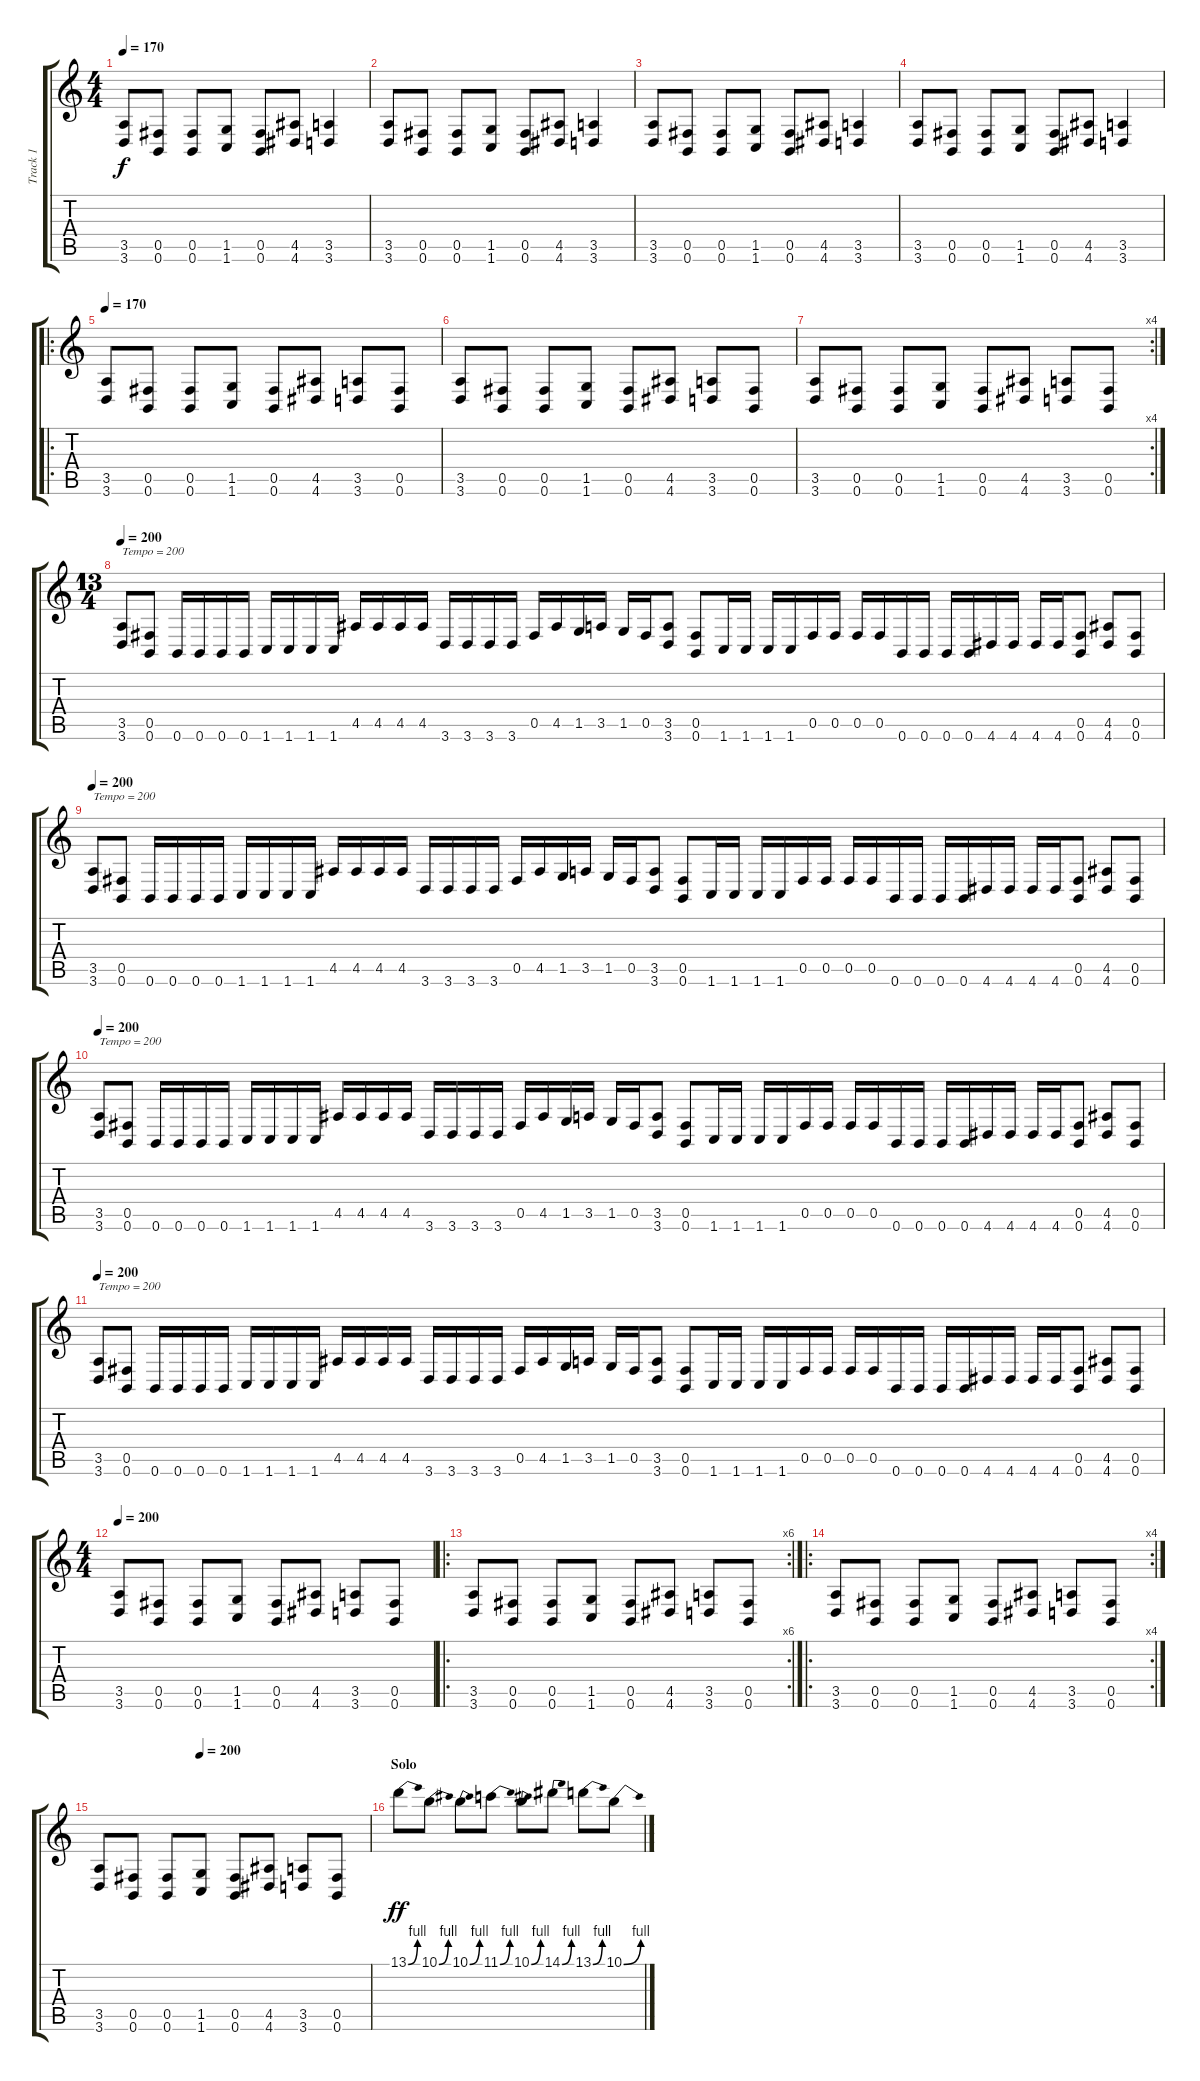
\track ("Track 1" "Track 1") {instrument overdrivenguitar}
\staff {score tabs}
\tuning (Db4 Ab3 E3 B2 Gb2 B1) {hide}
\ts (4 4)
\tempo 170
\clef g2
\ks c
(3.5 3.6).8{dy f} (0.5 0.6).8 (0.5 0.6).8 (1.5 1.6).8 (0.5 0.6).8 (4.5 4.6).8 (3.5 3.6).4 |
(3.5 3.6).8 (0.5 0.6).8 (0.5 0.6).8 (1.5 1.6).8 (0.5 0.6).8 (4.5 4.6).8 (3.5 3.6).4 |
(3.5 3.6).8 (0.5 0.6).8 (0.5 0.6).8 (1.5 1.6).8 (0.5 0.6).8 (4.5 4.6).8 (3.5 3.6).4 |
(3.5 3.6).8 (0.5 0.6).8 (0.5 0.6).8 (1.5 1.6).8 (0.5 0.6).8 (4.5 4.6).8 (3.5 3.6).4 |
\ro
\tempo 170
(3.5 3.6).8 (0.5 0.6).8 (0.5 0.6).8 (1.5 1.6).8 (0.5 0.6).8 (4.5 4.6).8 (3.5 3.6).8 (0.5 0.6).8 |
(3.5 3.6).8 (0.5 0.6).8 (0.5 0.6).8 (1.5 1.6).8 (0.5 0.6).8 (4.5 4.6).8 (3.5 3.6).8 (0.5 0.6).8 |
\rc 4
(3.5 3.6).8 (0.5 0.6).8 (0.5 0.6).8 (1.5 1.6).8 (0.5 0.6).8 (4.5 4.6).8 (3.5 3.6).8 (0.5 0.6).8 |
\ts (13 4)
\tempo 200
(3.5 3.6).8{txt "Tempo = 200"} (0.5 0.6).8 0.6.16 0.6.16 0.6.16 0.6.16 1.6.16 1.6.16 1.6.16 1.6.16 4.5.16 4.5.16 4.5.16 4.5.16 3.6.16 3.6.16 3.6.16 3.6.16 0.5.16 4.5.16 1.5.16 3.5.16 1.5.16 0.5.16 (3.5 3.6).8 (0.5 0.6).8 1.6.16 1.6.16 1.6.16 1.6.16 0.5.16 0.5.16 0.5.16 0.5.16 0.6.16 0.6.16 0.6.16 0.6.16 4.6.16 4.6.16 4.6.16 4.6.16 (0.5 0.6).8 (4.5 4.6).8 (0.5 0.6).8 |
\tempo 200
(3.5 3.6).8{txt "Tempo = 200"} (0.5 0.6).8 0.6.16 0.6.16 0.6.16 0.6.16 1.6.16 1.6.16 1.6.16 1.6.16 4.5.16 4.5.16 4.5.16 4.5.16 3.6.16 3.6.16 3.6.16 3.6.16 0.5.16 4.5.16 1.5.16 3.5.16 1.5.16 0.5.16 (3.5 3.6).8 (0.5 0.6).8 1.6.16 1.6.16 1.6.16 1.6.16 0.5.16 0.5.16 0.5.16 0.5.16 0.6.16 0.6.16 0.6.16 0.6.16 4.6.16 4.6.16 4.6.16 4.6.16 (0.5 0.6).8 (4.5 4.6).8 (0.5 0.6).8 |
\tempo 200
(3.5 3.6).8{txt "Tempo = 200"} (0.5 0.6).8 0.6.16 0.6.16 0.6.16 0.6.16 1.6.16 1.6.16 1.6.16 1.6.16 4.5.16 4.5.16 4.5.16 4.5.16 3.6.16 3.6.16 3.6.16 3.6.16 0.5.16 4.5.16 1.5.16 3.5.16 1.5.16 0.5.16 (3.5 3.6).8 (0.5 0.6).8 1.6.16 1.6.16 1.6.16 1.6.16 0.5.16 0.5.16 0.5.16 0.5.16 0.6.16 0.6.16 0.6.16 0.6.16 4.6.16 4.6.16 4.6.16 4.6.16 (0.5 0.6).8 (4.5 4.6).8 (0.5 0.6).8 |
\tempo 200
(3.5 3.6).8{txt "Tempo = 200"} (0.5 0.6).8 0.6.16 0.6.16 0.6.16 0.6.16 1.6.16 1.6.16 1.6.16 1.6.16 4.5.16 4.5.16 4.5.16 4.5.16 3.6.16 3.6.16 3.6.16 3.6.16 0.5.16 4.5.16 1.5.16 3.5.16 1.5.16 0.5.16 (3.5 3.6).8 (0.5 0.6).8 1.6.16 1.6.16 1.6.16 1.6.16 0.5.16 0.5.16 0.5.16 0.5.16 0.6.16 0.6.16 0.6.16 0.6.16 4.6.16 4.6.16 4.6.16 4.6.16 (0.5 0.6).8 (4.5 4.6).8 (0.5 0.6).8 |
\ts (4 4)
\tempo 200
(3.5 3.6).8 (0.5 0.6).8 (0.5 0.6).8 (1.5 1.6).8 (0.5 0.6).8 (4.5 4.6).8 (3.5 3.6).8 (0.5 0.6).8 |
\ro
\rc 6
(3.5 3.6).8 (0.5 0.6).8 (0.5 0.6).8 (1.5 1.6).8 (0.5 0.6).8 (4.5 4.6).8 (3.5 3.6).8 (0.5 0.6).8 |
\ro
\rc 4
(3.5 3.6).8 (0.5 0.6).8 (0.5 0.6).8 (1.5 1.6).8 (0.5 0.6).8 (4.5 4.6).8 (3.5 3.6).8 (0.5 0.6).8 |
\tempo (200 0.375)
(3.5 3.6).8 (0.5 0.6).8 (0.5 0.6).8 (1.5 1.6).8 (0.5 0.6).8 (4.5 4.6).8 (3.5 3.6).8 (0.5 0.6).8 |
\section ("" "Solo")
13.1{be (bend 0 0 60 4)}.8{dy ff} 10.1{be (bend 0 0 60 4)}.8 10.1{be (bend 0 0 60 4)}.8 11.1{be (bend 0 0 60 4)}.8 10.1{be (bend 0 0 60 4)}.8 14.1{be (bend 0 0 60 4)}.8 13.1{be (bend 0 0 60 4)}.8 10.1{be (bend 0 0 60 4)}.8
